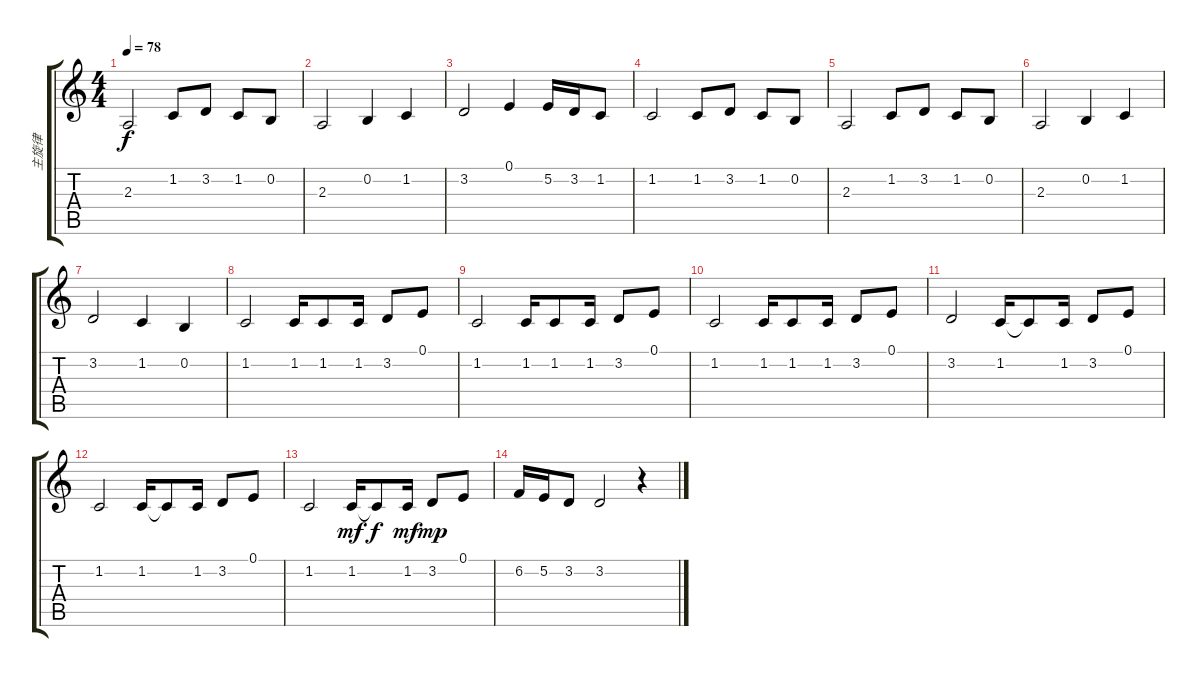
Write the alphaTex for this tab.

\track ("主旋律" "主旋律") {instrument synthbrass2}
\staff {score tabs}
\tuning (E4 B3 G3 D3 A2 E2) {hide}
\ts (4 4)
\tempo 78
\clef g2
\ks c
2.3.2{dy f} 1.2.8 3.2.8 1.2.8 0.2.8 |
2.3.2 0.2.4 1.2.4 |
3.2.2 0.1.4 5.2.16 3.2.16 1.2.8 |
1.2.2 1.2.8 3.2.8 1.2.8 0.2.8 |
2.3.2 1.2.8 3.2.8 1.2.8 0.2.8 |
2.3.2 0.2.4 1.2.4 |
3.2.2 1.2.4 0.2.4 |
1.2.2 1.2.16 1.2.8 1.2.16 3.2.8 0.1.8 |
1.2.2 1.2.16 1.2.8 1.2.16 3.2.8 0.1.8 |
1.2.2 1.2.16 1.2.8 1.2.16 3.2.8 0.1.8 |
3.2.2 1.2.16 1.2{t}.8 1.2.16 3.2.8 0.1.8 |
1.2.2 1.2.16 1.2{t}.8 1.2.16 3.2.8 0.1.8 |
1.2.2 1.2.16{dy mf} 1.2{t}.8{dy f} 1.2.16{dy mf} 3.2.8{dy mp} 0.1.8 |
6.2.16 5.2.16 3.2.8 3.2.2 r.4
